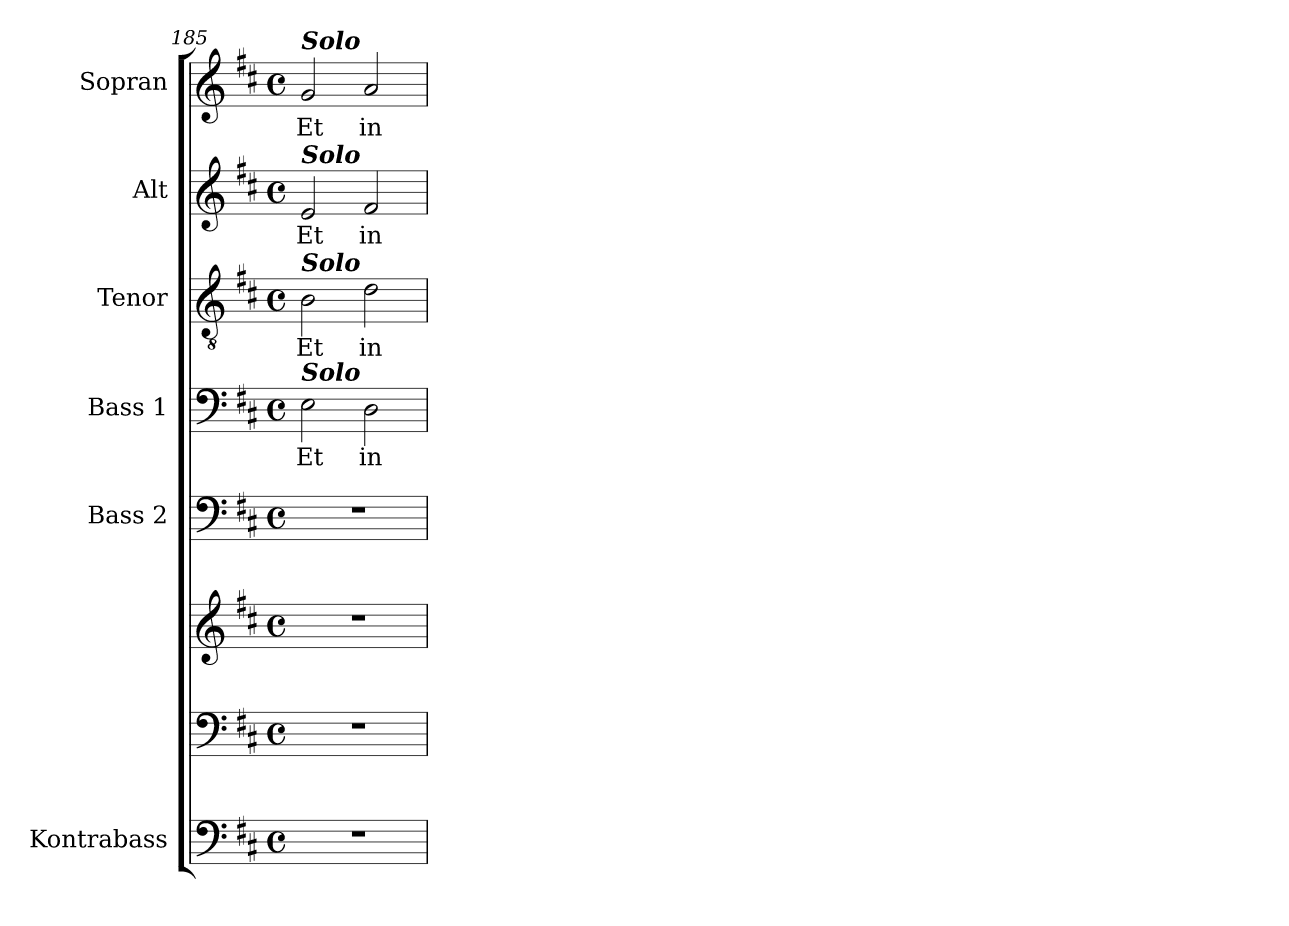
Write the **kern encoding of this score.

**kern	**kern	**kern	**kern	**kern	**text	**kern	**text	**kern	**text	**kern	**text
*part7	*part6	*part6	*part5	*part4	*part4	*part3	*part3	*part2	*part2	*part1	*part1
*staff8	*staff7	*staff6	*staff5	*staff4	*staff4	*staff3	*staff3	*staff2	*staff2	*staff1	*staff1
*I"Kontrabass	*	*	*I"Bass 2	*I"Bass 1	*	*I"Tenor	*	*I"Alt	*	*I"Sopran	*
*I'Kb.	*	*	*I'B. 2	*I'B. 1	*	*I'T.	*	*I'A.	*	*I'S.	*
*clefF4	*clefF4	*clefG2	*clefF4	*clefF4	*	*clefGv2	*	*clefG2	*	*clefG2	*
*ITrd7c12	*	*	*	*	*	*	*	*	*	*	*
*k[f#c#]	*k[f#c#]	*k[f#c#]	*k[f#c#]	*k[f#c#]	*	*k[f#c#]	*	*k[f#c#]	*	*k[f#c#]	*
*D:	*D:	*D:	*D:	*D:	*	*D:	*	*D:	*	*D:	*
*M4/4	*M4/4	*M4/4	*M4/4	*M4/4	*	*M4/4	*	*M4/4	*	*M4/4	*
*met(c)	*met(c)	*met(c)	*met(c)	*met(c)	*	*met(c)	*	*met(c)	*	*met(c)	*
=185	=185	=185	=185	=185	=185	=185	=185	=185	=185	=185	=185
!	!	!	!	!	!	!	!	!	!	!LO:TX:a:Bi:t=Solo	!
!	!	!	!	!	!	!	!	!LO:TX:a:Bi:t=Solo	!	!	!
!	!	!	!	!	!	!LO:TX:a:Bi:t=Solo	!	!	!	!	!
!	!	!	!	!LO:TX:a:Bi:t=Solo	!	!	!	!	!	!	!
!	!	!	!	!	!LO:LY:b	!	!LO:LY:b	!	!LO:LY:b	!	!LO:LY:b
1r	1r	1r	1r	2E\	Et	2B\	Et	2e/	Et	2g/	Et
!	!	!	!	!	!LO:LY:b	!	!LO:LY:b	!	!LO:LY:b	!	!LO:LY:b
.	.	.	.	2D\	in	2d\	in	2f#/	in	2a/	in
=	=	=	=	=	=	=	=	=	=	=	=
*-	*-	*-	*-	*-	*-	*-	*-	*-	*-	*-	*-
